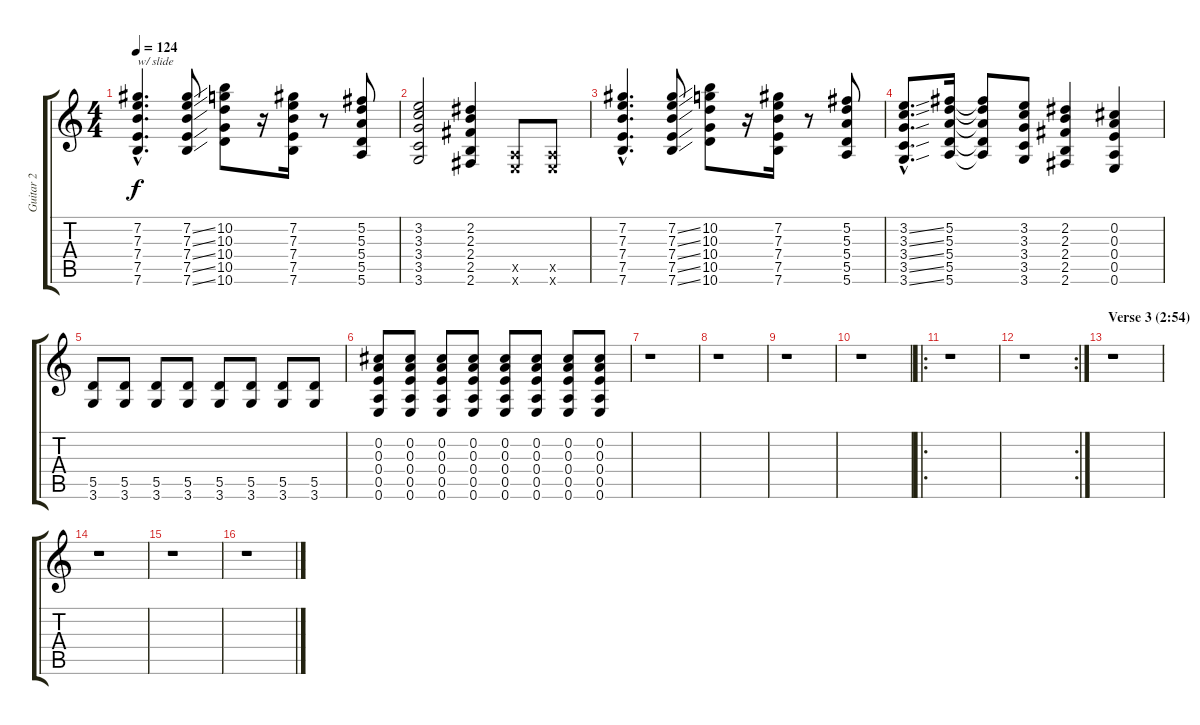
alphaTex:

\track ("Guitar 2" "Guitar 2") {instrument distortionguitar}
\staff {score tabs}
\tuning (E4 Db4 A3 E3 A2 E2) {hide}
\ts (4 4)
\tempo 124
\clef g2
\ks c
(7.2{hac} 7.3{hac} 7.4{hac} 7.5{hac} 7.6{hac}).4{d txt "w/ slide" dy f} (7.2{ss} 7.3{ss} 7.4{ss} 7.5{ss} 7.6{ss}).8 (10.2 10.3 10.4 10.5 10.6).8 r.16 (7.2 7.3 7.4 7.5 7.6).16 r.8 (5.2 5.3 5.4 5.5 5.6).8 |
(3.2 3.3 3.4 3.5 3.6).2 (2.2 2.3 2.4 2.5 2.6).4 (0.5{x} 0.6{x}).8 (0.5{x} 0.6{x}).8 |
(7.2{hac} 7.3{hac} 7.4{hac} 7.5{hac} 7.6{hac}).4{d} (7.2{ss} 7.3{ss} 7.4{ss} 7.5{ss} 7.6{ss}).8 (10.2 10.3 10.4 10.5 10.6).8 r.16 (7.2 7.3 7.4 7.5 7.6).16 r.8 (5.2 5.3 5.4 5.5 5.6).8 |
(3.2{ss hac} 3.3{ss hac} 3.4{ss hac} 3.5{ss hac} 3.6{ss hac}).8{d} (5.2 5.3 5.4 5.5 5.6).16 (5.2{t} 5.3{t} 5.4{t} 5.5{t} 5.6{t}).8 (3.2 3.3 3.4 3.5 3.6).8 (2.2 2.3 2.4 2.5 2.6).4 (0.2 0.3 0.4 0.5 0.6).4 |
(5.5 3.6).8 (5.5 3.6).8 (5.5 3.6).8 (5.5 3.6).8 (5.5 3.6).8 (5.5 3.6).8 (5.5 3.6).8 (5.5 3.6).8 |
(0.2 0.3 0.4 0.5 0.6).8 (0.2 0.3 0.4 0.5 0.6).8 (0.2 0.3 0.4 0.5 0.6).8 (0.2 0.3 0.4 0.5 0.6).8 (0.2 0.3 0.4 0.5 0.6).8 (0.2 0.3 0.4 0.5 0.6).8 (0.2 0.3 0.4 0.5 0.6).8 (0.2 0.3 0.4 0.5 0.6).8 |
r.1 |
r.1 |
r.1 |
r.1 |
\ro
r.1 |
\rc 2
r.1 |
\section ("" "Verse 3 (2:54)")
r.1 |
r.1 |
r.1 |
r.1
